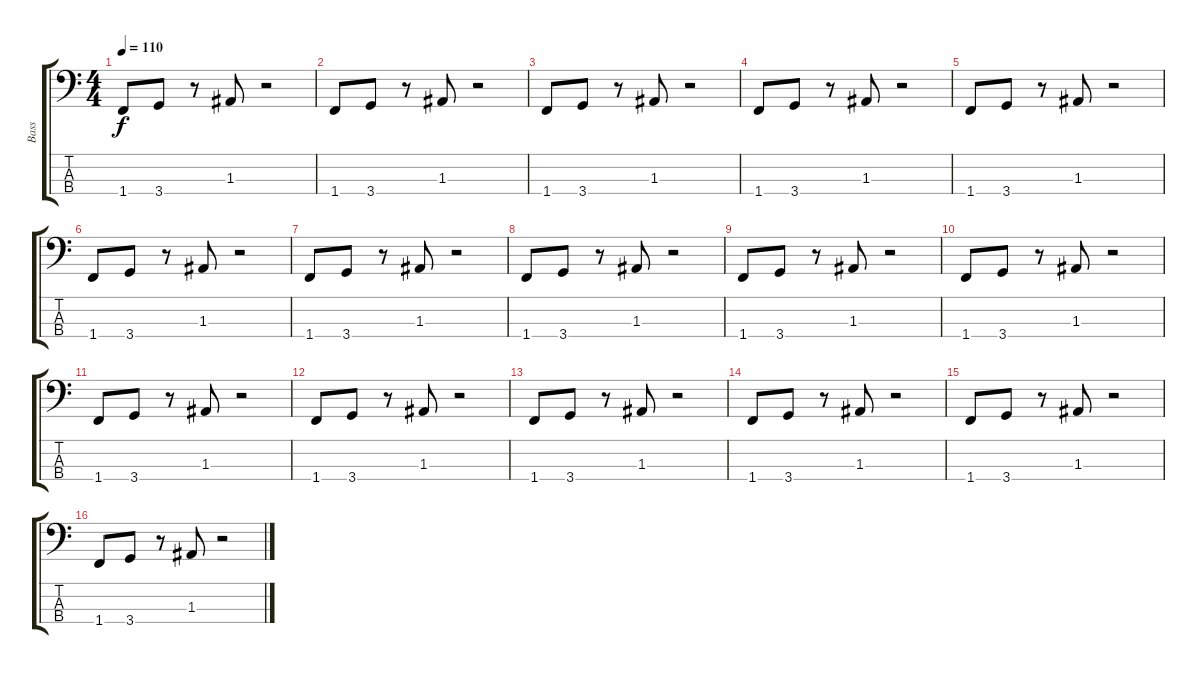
\track ("Bass" "Bass") {instrument slapbass1}
\staff {score tabs}
\tuning (G2 D2 A1 E1) {hide}
\ts (4 4)
\tempo 110
\clef f4
\ks c
1.4.8{dy f} 3.4.8 r.8 1.3.8 r.2 |
1.4.8 3.4.8 r.8 1.3.8 r.2 |
1.4.8 3.4.8 r.8 1.3.8 r.2 |
1.4.8 3.4.8 r.8 1.3.8 r.2 |
1.4.8 3.4.8 r.8 1.3.8 r.2 |
1.4.8 3.4.8 r.8 1.3.8 r.2 |
1.4.8 3.4.8 r.8 1.3.8 r.2 |
1.4.8 3.4.8 r.8 1.3.8 r.2 |
1.4.8 3.4.8 r.8 1.3.8 r.2 |
1.4.8 3.4.8 r.8 1.3.8 r.2 |
1.4.8 3.4.8 r.8 1.3.8 r.2 |
1.4.8 3.4.8 r.8 1.3.8 r.2 |
1.4.8 3.4.8 r.8 1.3.8 r.2 |
1.4.8 3.4.8 r.8 1.3.8 r.2 |
1.4.8 3.4.8 r.8 1.3.8 r.2 |
1.4.8 3.4.8 r.8 1.3.8 r.2
